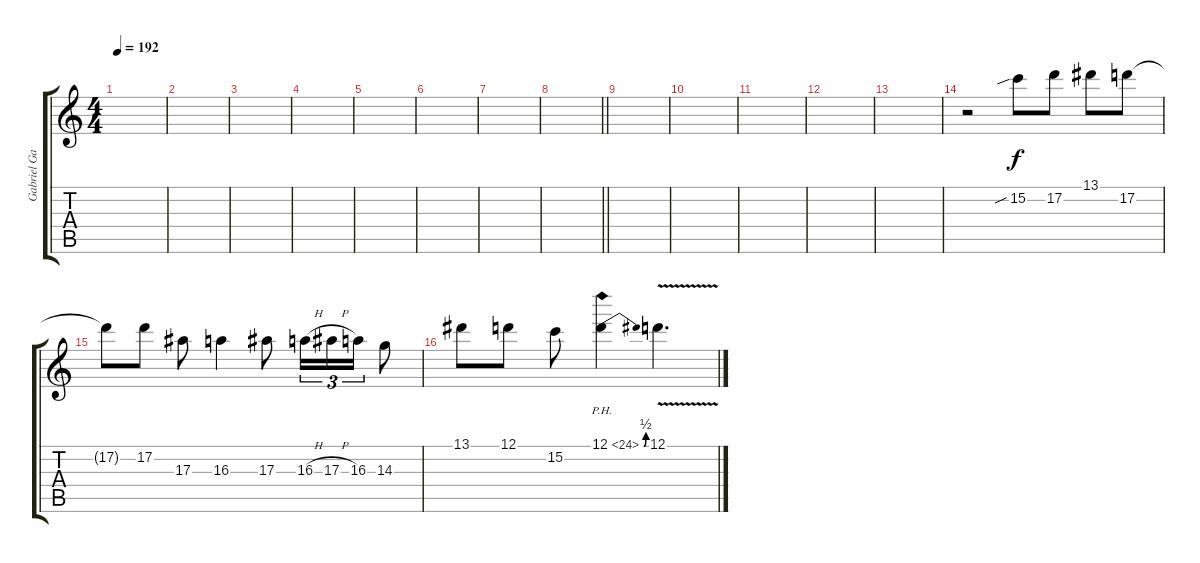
\track ("Gabriel Garcia Solo II" "Gabriel Ga") {instrument distortionguitar}
\staff {score tabs}
\tuning (D4 A3 F3 C3 G2 D2) {hide}
\ts (4 4)
\tempo 192
\clef g2
\ks c
|
|
|
|
|
|
|
\barLineRight lightlight
|
\section ("" "")
|
|
|
|
|
r.2 15.2{sib}.8 17.2.8 13.1.8 17.2.8 |
17.2{t}.8 17.2.8 17.3.8 16.3.4 17.3.8 16.3{h}.16{tu (3 2)} 17.3{h}.16{tu (3 2)} 16.3.16{tu (3 2)} 14.3.8 |
13.1.8 12.1.8 15.2.8 12.1{be (bend 0 0 60 2) ph 12}.4 12.1{v}.4{d}
